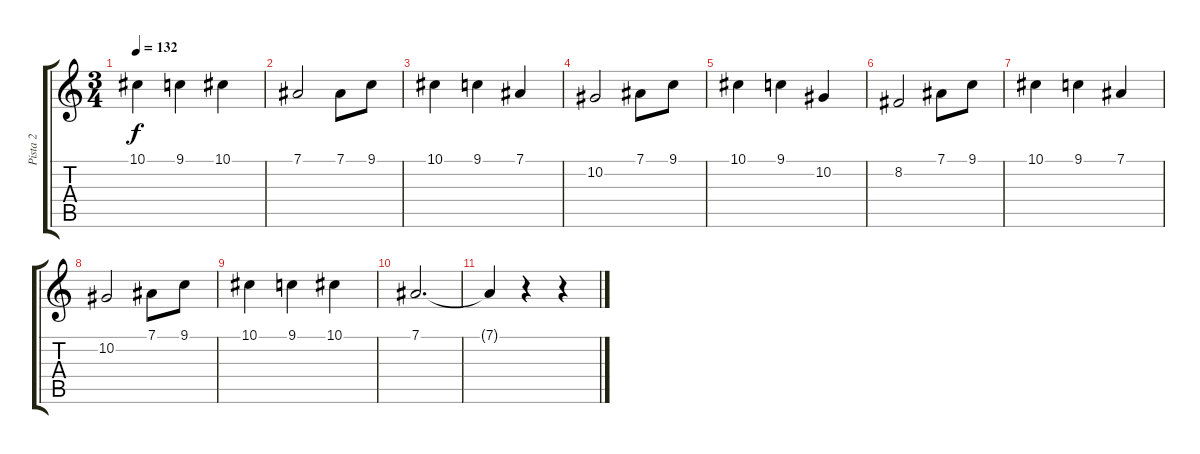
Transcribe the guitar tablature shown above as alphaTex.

\track ("Pista 2" "Pista 2") {instrument fiddle}
\staff {score tabs}
\tuning (Eb4 Bb3 Gb3 Db3 Ab2 Eb2) {hide}
\ts (3 4)
\tempo 132
\clef g2
\ks c
10.1.4{dy f} 9.1.4 10.1.4 |
7.1.2 7.1.8 9.1.8 |
10.1.4 9.1.4 7.1.4 |
10.2.2 7.1.8 9.1.8 |
10.1.4 9.1.4 10.2.4 |
8.2.2 7.1.8 9.1.8 |
10.1.4 9.1.4 7.1.4 |
10.2.2 7.1.8 9.1.8 |
10.1.4 9.1.4 10.1.4 |
7.1.2{d} |
7.1{t}.4 r.4 r.4
